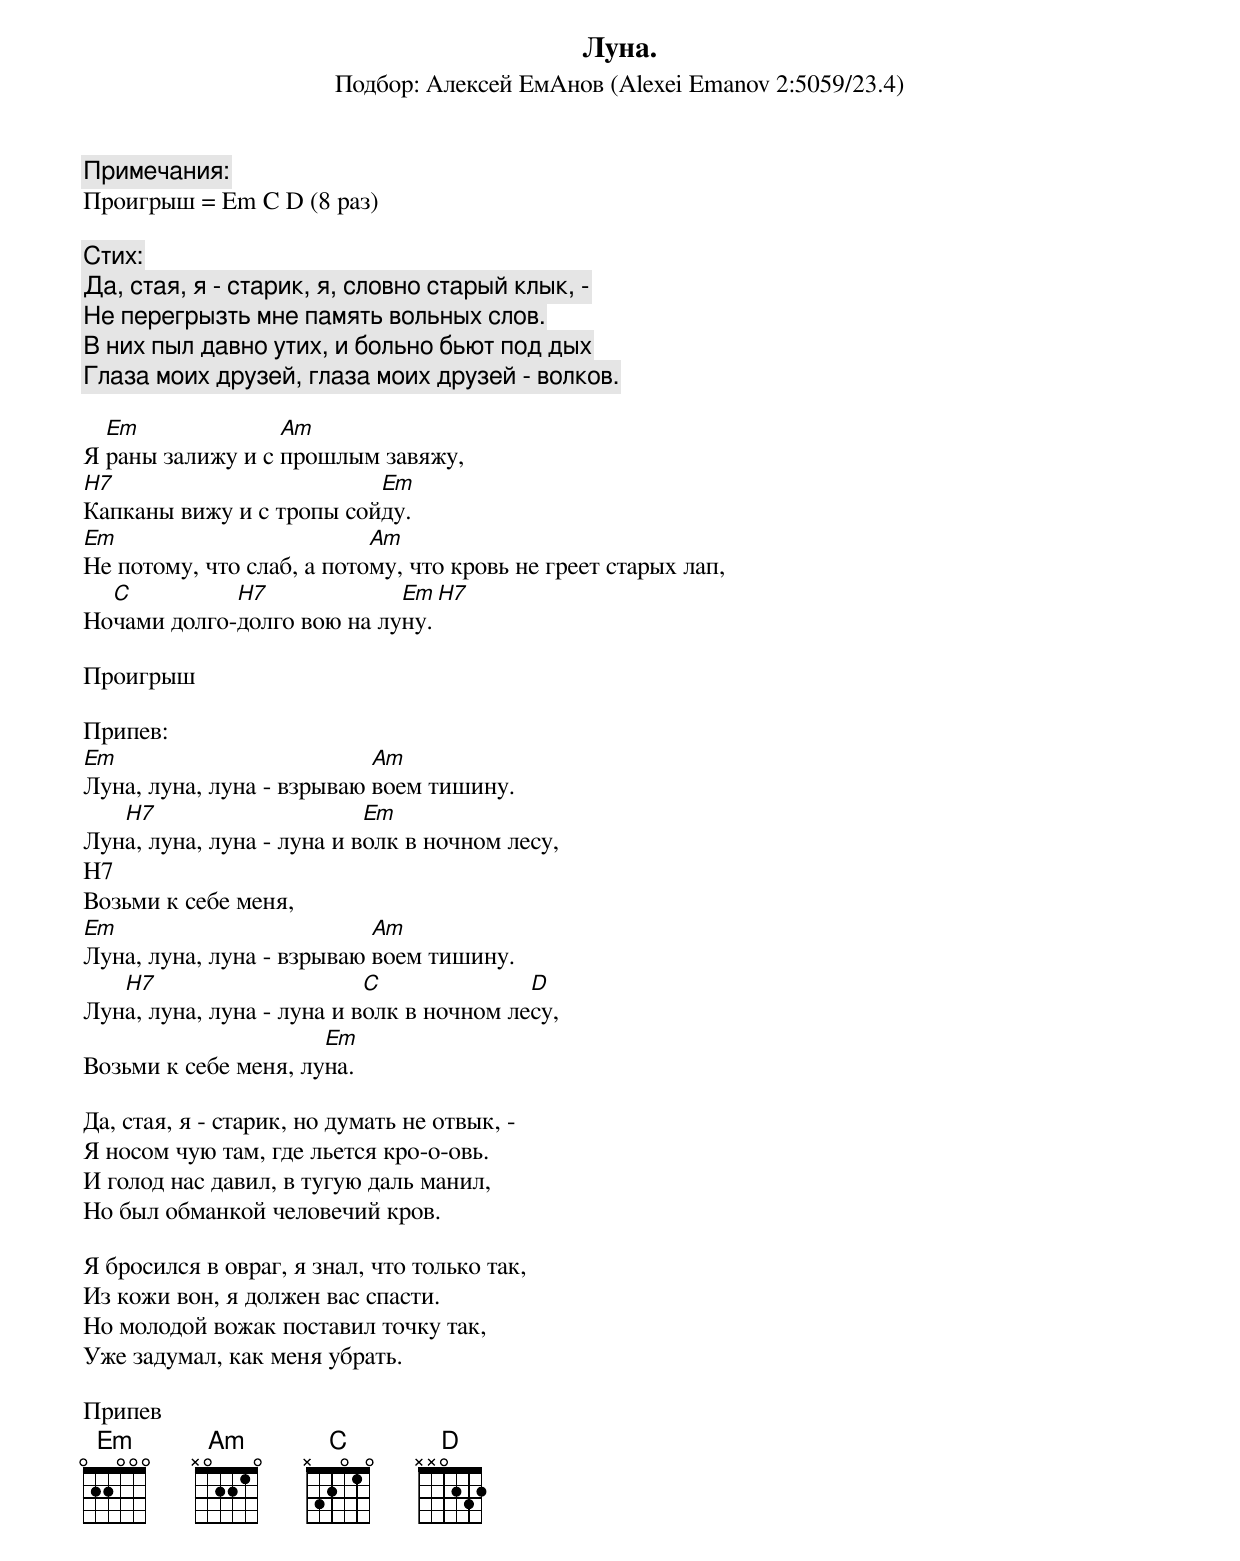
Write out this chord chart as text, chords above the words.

                Луна.
Подбор: Алексей ЕмАнов (Alexei Emanov 2:5059/23.4)
Примечания:
Проигрыш = Em C D (8 раз)

Стих:
Да, стая, я - старик, я, словно старый клык, -
Не перегрызть мне память вольных слов.
В них пыл давно утих, и больно бьют под дых
Глаза моих друзей, глаза моих друзей - волков.

  Em              Am
Я раны залижу и с прошлым завяжу,
H7                        Em
Капканы вижу и с тропы сойду.
Em                         Am
Не потому, что слаб, а потому, что кровь не греет старых лап,
  C          H7             Em H7
Ночами долго-долго вою на луну.

Пpоигpыш

Припев:
Em                         Am
Луна, луна, луна - взрываю воем тишину.
   H7                      Em
Луна, луна, луна - луна и волк в ночном лесу,
H7
Возьми к себе меня,
Em                         Am
Луна, луна, луна - взрываю воем тишину.
   H7                      C              D
Луна, луна, луна - луна и волк в ночном лесу,
                      Em
Возьми к себе меня, луна.

Да, стая, я - старик, но думать не отвык, -
Я носом чую там, где льется кро-о-овь.
И голод нас давил, в тугую даль манил,
Но был обманкой человечий кров.

Я бросился в овраг, я знал, что только так,
Из кожи вон, я должен вас спасти.
Но молодой вожак поставил точку так,
Уже задумал, как меня убрать.

Припев
